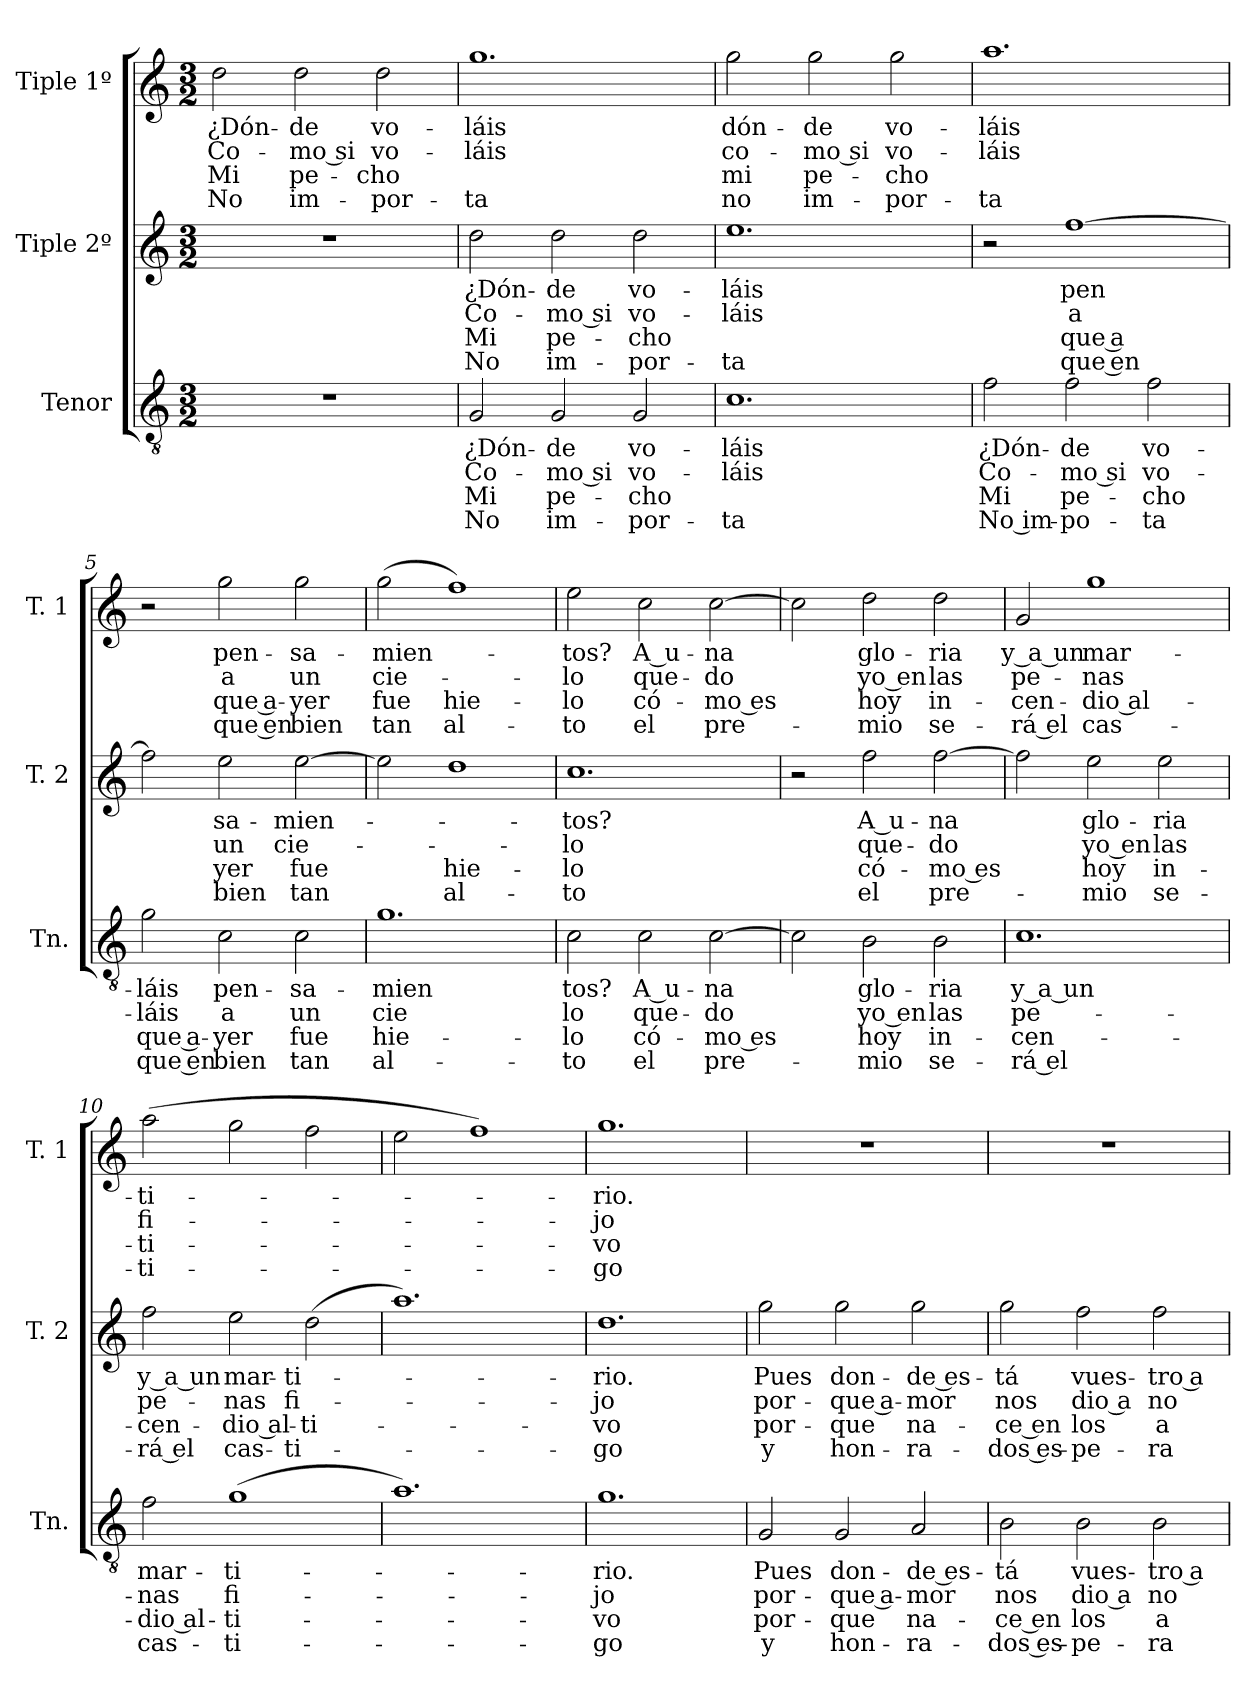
**kern	**text	**text	**text	**text	**kern	**text	**text	**text	**text	**kern	**text	**text	**text	**text
*part3	*part3	*part3	*part3	*part3	*part2	*part2	*part2	*part2	*part2	*part1	*part1	*part1	*part1	*part1
*staff3	*staff3	*staff3	*staff3	*staff3	*staff2	*staff2	*staff2	*staff2	*staff2	*staff1	*staff1	*staff1	*staff1	*staff1
*I"Tenor	*	*	*	*	*I"Tiple 2º	*	*	*	*	*I"Tiple 1º	*	*	*	*
*I'Tn.	*	*	*	*	*I'T. 2	*	*	*	*	*I'T. 1	*	*	*	*
*clefGv2	*	*	*	*	*clefG2	*	*	*	*	*clefG2	*	*	*	*
*M3/2	*	*	*	*	*M3/2	*	*	*	*	*M3/2	*	*	*	*
=1	=1	=1	=1	=1	=1	=1	=1	=1	=1	=1	=1	=1	=1	=1
1.r	.	.	.	.	1.r	.	.	.	.	2dd	¿Dón-	Co-	Mi	No
.	.	.	.	.	.	.	.	.	.	2dd	-de	-mo si	pe-	im-
.	.	.	.	.	.	.	.	.	.	2dd	vo-	vo-	-cho	-por-
=2	=2	=2	=2	=2	=2	=2	=2	=2	=2	=2	=2	=2	=2	=2
2G	¿Dón-	Co-	Mi	No	2dd	¿Dón-	Co-	Mi	No	1.gg	-láis	-láis	.	-ta
2G	-de	-mo si	pe-	im-	2dd	-de	-mo si	pe-	im-	.	.	.	.	.
2G	vo-	vo-	-cho	-por-	2dd	vo-	vo-	-cho	-por-	.	.	.	.	.
=3	=3	=3	=3	=3	=3	=3	=3	=3	=3	=3	=3	=3	=3	=3
1.c	-láis	-láis	.	-ta	1.ee	-láis	-láis	.	-ta	2gg	dón-	co-	mi	no
.	.	.	.	.	.	.	.	.	.	2gg	-de	-mo si	pe-	im-
.	.	.	.	.	.	.	.	.	.	2gg	vo-	vo-	-cho	-por-
=4	=4	=4	=4	=4	=4	=4	=4	=4	=4	=4	=4	=4	=4	=4
2f	¿Dón-	Co-	Mi	No im-	2r	.	.	.	.	1.aa	-láis	-láis	.	-ta
2f	-de	-mo si	pe-	-po-	[1ff	pen	a	que a	que en	.	.	.	.	.
2f	vo-	vo-	-cho	-ta	.	.	.	.	.	.	.	.	.	.
=5	=5	=5	=5	=5	=5	=5	=5	=5	=5	=5	=5	=5	=5	=5
2g	-láis	-láis	que a-	que en	2ff]	.	.	.	.	2r	.	.	.	.
2c	pen-	a	-yer	bien	2ee	-sa-	un	-yer	bien	2gg	pen-	a	que a-	que en
2c	-sa-	un	fue	tan	[2ee	-mien-	cie-	fue	tan	2gg	-sa-	un	-yer	bien
=6	=6	=6	=6	=6	=6	=6	=6	=6	=6	=6	=6	=6	=6	=6
1.g	-mien	cie	hie-	al-	2ee]	.	.	.	.	(2gg	-mien-	cie-	fue	tan
.	.	.	.	.	1dd	.	.	hie-	al-	1ff)	.	.	hie-	al-
=7	=7	=7	=7	=7	=7	=7	=7	=7	=7	=7	=7	=7	=7	=7
2c	-tos?	-lo	-lo	-to	1.cc	-tos?	-lo	-lo	-to	2ee	-tos?	-lo	-lo	-to
2c	A u-	que-	có-	el	.	.	.	.	.	2cc	A u-	que-	có-	el
[2c	-na	-do	-mo es	pre-	.	.	.	.	.	[2cc	-na	-do	-mo es	pre-
=8	=8	=8	=8	=8	=8	=8	=8	=8	=8	=8	=8	=8	=8	=8
2c]	.	.	.	.	2r	.	.	.	.	2cc]	.	.	.	.
2B	glo-	yo en	hoy	-mio	2ff	A u-	que-	có-	el	2dd	glo-	yo en	hoy	-mio
2B	-ria	las	in-	se-	[2ff	-na	-do	-mo es	pre-	2dd	-ria	las	in-	se-
=9	=9	=9	=9	=9	=9	=9	=9	=9	=9	=9	=9	=9	=9	=9
1.c	y a un	pe-	-cen-	-rá el	2ff]	.	.	.	.	2g	y a un	pe-	-cen-	-rá el
.	.	.	.	.	2ee	glo-	yo en	hoy	-mio	1gg	mar-	-nas	dio al-	cas-
.	.	.	.	.	2ee	-ria	las	in-	se-	.	.	.	.	.
=10	=10	=10	=10	=10	=10	=10	=10	=10	=10	=10	=10	=10	=10	=10
2f	mar-	-nas	dio al-	cas-	2ff	y a un	pe-	-cen-	-rá el	(2aa	-ti-	fi-	-ti-	-ti-
(1g	-ti-	fi-	-ti-	-ti-	2ee	mar-	-nas	dio al-	cas-	2gg	.	.	.	.
.	.	.	.	.	(2dd	-ti-	fi-	-ti-	-ti-	2ff	.	.	.	.
=11	=11	=11	=11	=11	=11	=11	=11	=11	=11	=11	=11	=11	=11	=11
1.a)	.	.	.	.	1.aa)	.	.	.	.	2ee	.	.	.	.
.	.	.	.	.	.	.	.	.	.	1ff)	.	.	.	.
=12	=12	=12	=12	=12	=12	=12	=12	=12	=12	=12	=12	=12	=12	=12
1.g	-rio.	-jo	-vo	-go	1.dd	-rio.	-jo	-vo	-go	1.gg	-rio.	-jo	-vo	-go
=13	=13	=13	=13	=13	=13	=13	=13	=13	=13	=13	=13	=13	=13	=13
2G	Pues	por-	por-	y	2gg	Pues	por-	por-	y	1.r	.	.	.	.
2G	don-	que a-	-que	hon-	2gg	don-	que a-	-que	hon-	.	.	.	.	.
2A	de es-	-mor	na-	-ra-	2gg	de es-	-mor	na-	-ra-	.	.	.	.	.
=14	=14	=14	=14	=14	=14	=14	=14	=14	=14	=14	=14	=14	=14	=14
2B	-tá	nos	-ce en	dos es-	2gg	-tá	nos	-ce en	dos es-	1.r	.	.	.	.
2B	vues-	dio a	los	-pe-	2ff	vues-	dio a	los	-pe-	.	.	.	.	.
2B	tro a-	no-	a-	-ra-	2ff	tro a-	no-	a-	-ra-	.	.	.	.	.
=	=	=	=	=	=	=	=	=	=	=	=	=	=	=
*-	*-	*-	*-	*-	*-	*-	*-	*-	*-	*-	*-	*-	*-	*-
